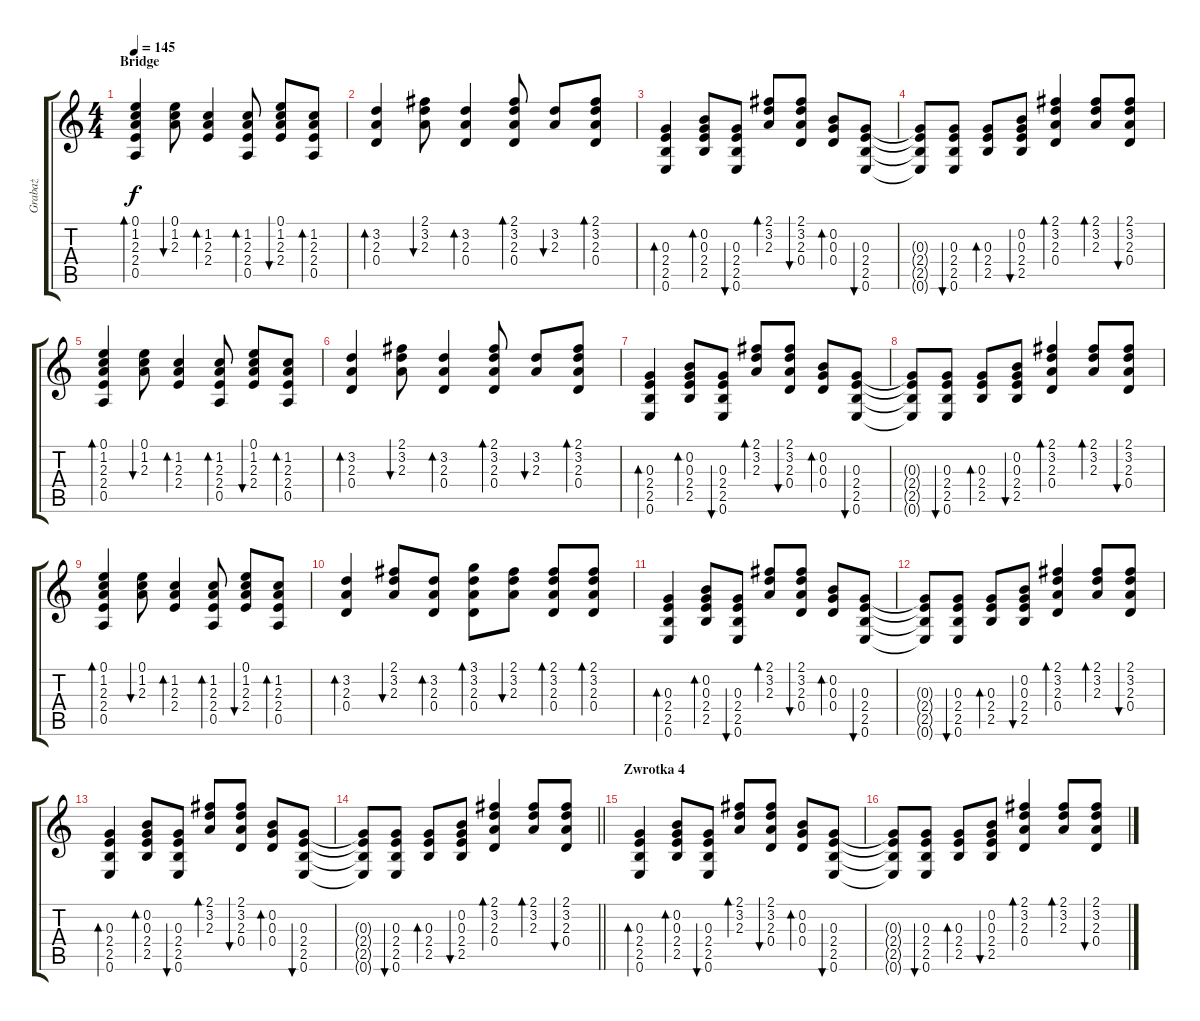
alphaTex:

\track ("Grabaż" "Grabaż") {instrument acousticguitarsteel}
\staff {score tabs}
\tuning (E4 B3 G3 D3 A2 E2) {hide}
\ts (4 4)
\section ("" "Bridge")
\tempo 145
\clef g2
\ks c
(0.1 1.2 2.3 2.4 0.5).4{bd 60 dy f} (0.1 1.2 2.3).8{bu 60} (1.2 2.3 2.4).4{bd 60} (1.2 2.3 2.4 0.5).8{bd 60} (0.1 1.2 2.3 2.4).8{bu 60} (1.2 2.3 2.4 0.5).8{bd 60} |
(3.2 2.3 0.4).4{bd 60} (2.1 3.2 2.3).8{bu 60} (3.2 2.3 0.4).4{bd 60} (2.1 3.2 2.3 0.4).8{bd 60} (3.2 2.3).8{bu 60} (2.1 3.2 2.3 0.4).8{bd 60} |
(0.3 2.4 2.5 0.6).4{bd 60} (0.2 0.3 2.4 2.5).8{bd 60} (0.3 2.4 2.5 0.6).8{bu 60} (2.1 3.2 2.3).8{bd 60} (2.1 3.2 2.3 0.4).8{bu 60} (0.2 0.3 0.4).8{bd 60} (0.3 2.4 2.5 0.6).8{bu 60} |
(0.3{t} 2.4{t} 2.5{t} 0.6{t}).8 (0.3 2.4 2.5 0.6).8{bu 60} (0.3 2.4 2.5).8{bd 60} (0.2 0.3 2.4 2.5).8{bu 60} (2.1 3.2 2.3 0.4).4{bd 60} (2.1 3.2 2.3).8{bd 60} (2.1 3.2 2.3 0.4).8{bu 60} |
(0.1 1.2 2.3 2.4 0.5).4{bd 60} (0.1 1.2 2.3).8{bu 60} (1.2 2.3 2.4).4{bd 60} (1.2 2.3 2.4 0.5).8{bd 60} (0.1 1.2 2.3 2.4).8{bu 60} (1.2 2.3 2.4 0.5).8{bd 60} |
(3.2 2.3 0.4).4{bd 60} (2.1 3.2 2.3).8{bu 60} (3.2 2.3 0.4).4{bd 60} (2.1 3.2 2.3 0.4).8{bd 60} (3.2 2.3).8{bu 60} (2.1 3.2 2.3 0.4).8{bd 60} |
(0.3 2.4 2.5 0.6).4{bd 60} (0.2 0.3 2.4 2.5).8{bd 60} (0.3 2.4 2.5 0.6).8{bu 60} (2.1 3.2 2.3).8{bd 60} (2.1 3.2 2.3 0.4).8{bu 60} (0.2 0.3 0.4).8{bd 60} (0.3 2.4 2.5 0.6).8{bu 60} |
(0.3{t} 2.4{t} 2.5{t} 0.6{t}).8 (0.3 2.4 2.5 0.6).8{bu 60} (0.3 2.4 2.5).8{bd 60} (0.2 0.3 2.4 2.5).8{bu 60} (2.1 3.2 2.3 0.4).4{bd 60} (2.1 3.2 2.3).8{bd 60} (2.1 3.2 2.3 0.4).8{bu 60} |
(0.1 1.2 2.3 2.4 0.5).4{bd 60} (0.1 1.2 2.3).8{bu 60} (1.2 2.3 2.4).4{bd 60} (1.2 2.3 2.4 0.5).8{bd 60} (0.1 1.2 2.3 2.4).8{bu 60} (1.2 2.3 2.4 0.5).8{bd 60} |
(3.2 2.3 0.4).4{bd 60} (2.1 3.2 2.3).8{bu 60} (3.2 2.3 0.4).8{bd 60} (3.1 3.2 2.3 0.4).8{bd 60} (2.1 3.2 2.3).8{bu 60} (2.1 3.2 2.3 0.4).8{bd 60} (2.1 3.2 2.3 0.4).8{bd 60} |
(0.3 2.4 2.5 0.6).4{bd 60} (0.2 0.3 2.4 2.5).8{bd 60} (0.3 2.4 2.5 0.6).8{bu 60} (2.1 3.2 2.3).8{bd 60} (2.1 3.2 2.3 0.4).8{bu 60} (0.2 0.3 0.4).8{bd 60} (0.3 2.4 2.5 0.6).8{bu 60} |
(0.3{t} 2.4{t} 2.5{t} 0.6{t}).8 (0.3 2.4 2.5 0.6).8{bu 60} (0.3 2.4 2.5).8{bd 60} (0.2 0.3 2.4 2.5).8{bu 60} (2.1 3.2 2.3 0.4).4{bd 60} (2.1 3.2 2.3).8{bd 60} (2.1 3.2 2.3 0.4).8{bu 60} |
(0.3 2.4 2.5 0.6).4{bd 60} (0.2 0.3 2.4 2.5).8{bd 60} (0.3 2.4 2.5 0.6).8{bu 60} (2.1 3.2 2.3).8{bd 60} (2.1 3.2 2.3 0.4).8{bu 60} (0.2 0.3 0.4).8{bd 60} (0.3 2.4 2.5 0.6).8{bu 60} |
\barLineRight lightlight
(0.3{t} 2.4{t} 2.5{t} 0.6{t}).8 (0.3 2.4 2.5 0.6).8{bu 60} (0.3 2.4 2.5).8{bd 60} (0.2 0.3 2.4 2.5).8{bu 60} (2.1 3.2 2.3 0.4).4{bd 60} (2.1 3.2 2.3).8{bd 60} (2.1 3.2 2.3 0.4).8{bu 60} |
\section ("" "Zwrotka 4")
(0.3 2.4 2.5 0.6).4{bd 60} (0.2 0.3 2.4 2.5).8{bd 60} (0.3 2.4 2.5 0.6).8{bu 60} (2.1 3.2 2.3).8{bd 60} (2.1 3.2 2.3 0.4).8{bu 60} (0.2 0.3 0.4).8{bd 60} (0.3 2.4 2.5 0.6).8{bu 60} |
(0.3{t} 2.4{t} 2.5{t} 0.6{t}).8 (0.3 2.4 2.5 0.6).8{bu 60} (0.3 2.4 2.5).8{bd 60} (0.2 0.3 2.4 2.5).8{bu 60} (2.1 3.2 2.3 0.4).4{bd 60} (2.1 3.2 2.3).8{bd 60} (2.1 3.2 2.3 0.4).8{bu 60}
